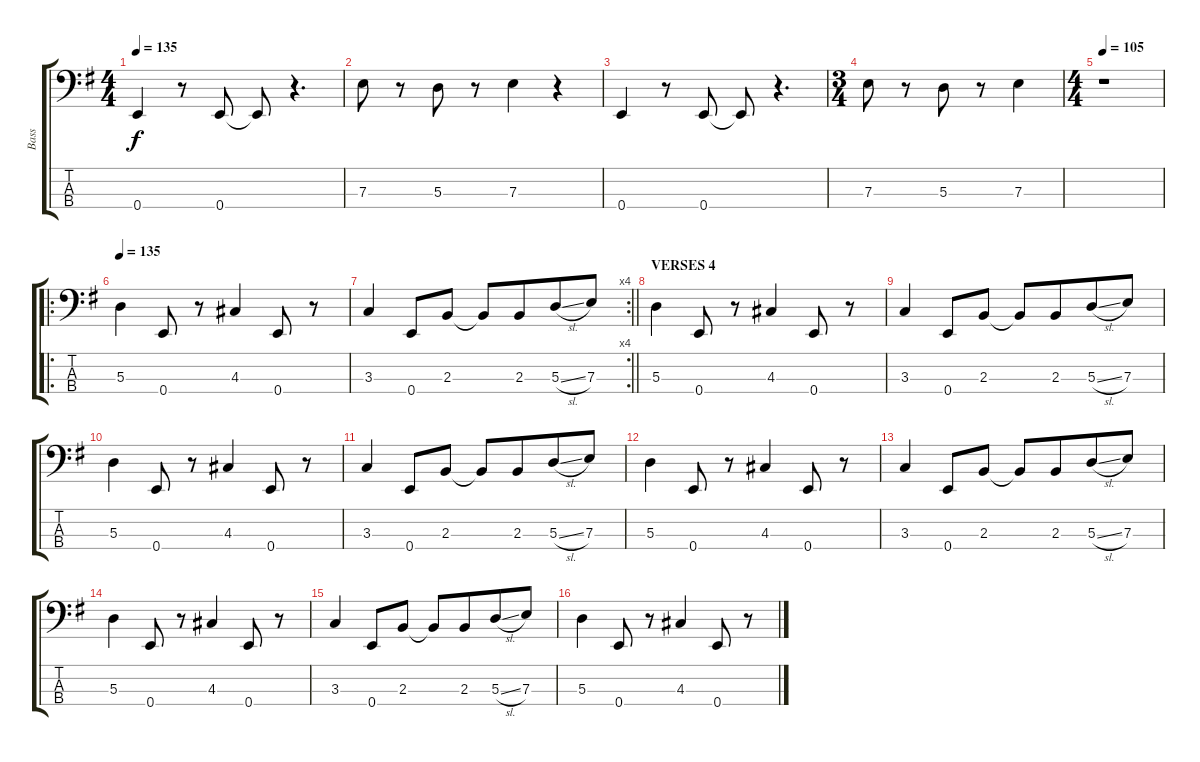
\track ("Bass" "Bass") {instrument electricbassfinger}
\staff {score tabs}
\tuning (G2 D2 A1 E1) {hide}
\ts (4 4)
\tempo 135
\clef f4
\ks eminor
0.4.4{dy f} r.8 0.4.8 0.4{t}.8 r.4{d} |
7.3.8 r.8 5.3.8 r.8 7.3.4 r.4 |
0.4.4 r.8 0.4.8 0.4{t}.8 r.4{d} |
\ts (3 4)
7.3.8 r.8 5.3.8 r.8 7.3.4 |
\ts (4 4)
\tempo 105
r.1 |
\ro
\tempo 135
5.3.4 0.4.8 r.8 4.3.4 0.4.8 r.8 |
\rc 4
\barLineRight lightlight
3.3.4 0.4.8 2.3.8 2.3{t}.8 2.3.8{beam merge} 5.3{sl}.8 7.3.8 |
\section ("" "VERSES 4")
5.3.4 0.4.8 r.8 4.3.4 0.4.8 r.8 |
3.3.4 0.4.8 2.3.8 2.3{t}.8 2.3.8{beam merge} 5.3{sl}.8 7.3.8 |
5.3.4 0.4.8 r.8 4.3.4 0.4.8 r.8 |
3.3.4 0.4.8 2.3.8 2.3{t}.8 2.3.8{beam merge} 5.3{sl}.8 7.3.8 |
5.3.4 0.4.8 r.8 4.3.4 0.4.8 r.8 |
3.3.4 0.4.8 2.3.8 2.3{t}.8 2.3.8{beam merge} 5.3{sl}.8 7.3.8 |
5.3.4 0.4.8 r.8 4.3.4 0.4.8 r.8 |
3.3.4 0.4.8 2.3.8 2.3{t}.8 2.3.8{beam merge} 5.3{sl}.8 7.3.8 |
5.3.4 0.4.8 r.8 4.3.4 0.4.8 r.8
